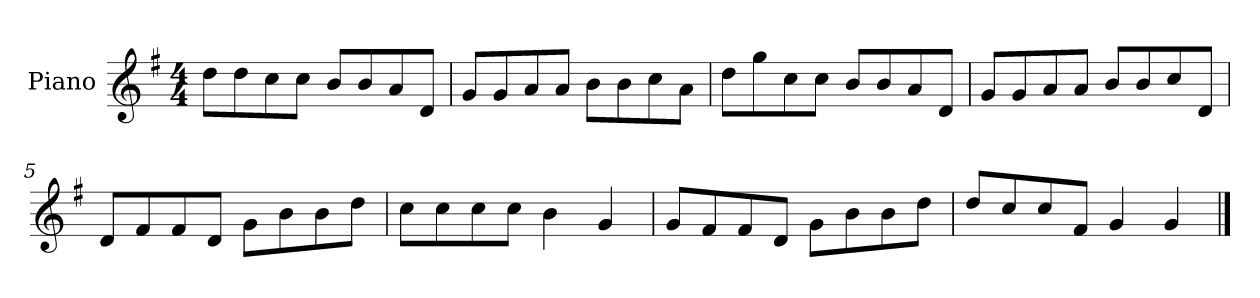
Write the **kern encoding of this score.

**kern
*part1
*staff1
*I"Piano
*I'P-no
*clefG2
*k[f#]
*M4/4
*MM90
=1
8dd\L
8dd\
8cc\
8cc\J
8b/L
8b/
8a/
8d/J
=2
8g/L
8g/
8a/
8a/J
8b\L
8b\
8cc\
8a\J
=3
8dd\L
8gg\
8cc\
8cc\J
8b/L
8b/
8a/
8d/J
=4
8g/L
8g/
8a/
8a/J
8b/L
8b/
8cc/
8d/J
=5
8d/L
8f#/
8f#/
8d/J
8g\L
8b\
8b\
8dd\J
!!LO:LB:g=z
=6
8cc\L
8cc\
8cc\
8cc\J
4b\
4g/
=7
8g/L
8f#/
8f#/
8d/J
8g\L
8b\
8b\
8dd\J
=8
8dd/L
8cc/
8cc/
8f#/J
4g/
4g/
==
*-
